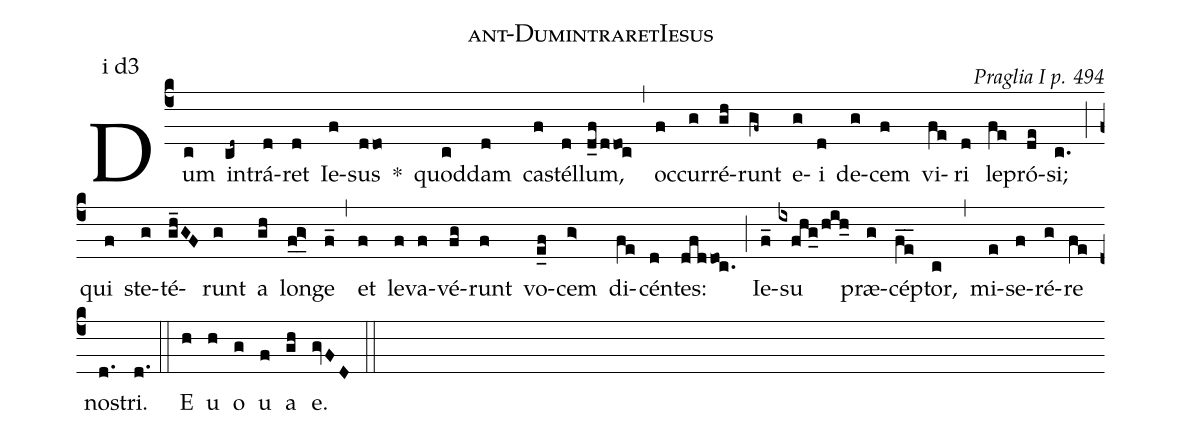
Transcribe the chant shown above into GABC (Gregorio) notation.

name: ant-DumintraretIesus;
commentary: Praglia I p. 494;
annotation: i d3;
%%
(c4)Dum(c) in(cd~)trá(d)ret(d) Ie(f)sus(ddo) *() quod(c)dam(d) ca(f)stél(d)lum,(d_f/ddoc) (,) oc(f)cur(g)ré(gh)runt(gf~) e(g)i(d) de(g)cem(f) vi(fe)ri(d) le(fe)pró(de)si;(c.) (;) qui(f) ste(g)té(gh_GF)runt(g) a(gh) lon(f_g_0>)ge(f_) (,) et(f) le(f)va(f)vé(fg)runt(f) vo(e_f)cem(g>) di(fe)cén(d)tes:(dfd/doc.) (;) Ie(f_)su(ixfhg_/hih_) præ(g)cép(f_e_)tor,(c) (,) mi(e)se(f)ré(g)re(fe) no(d.)stri.(d.) (::) E(h) u(h) o(g) u(f) a(gh) e.(gvFD) (::)
